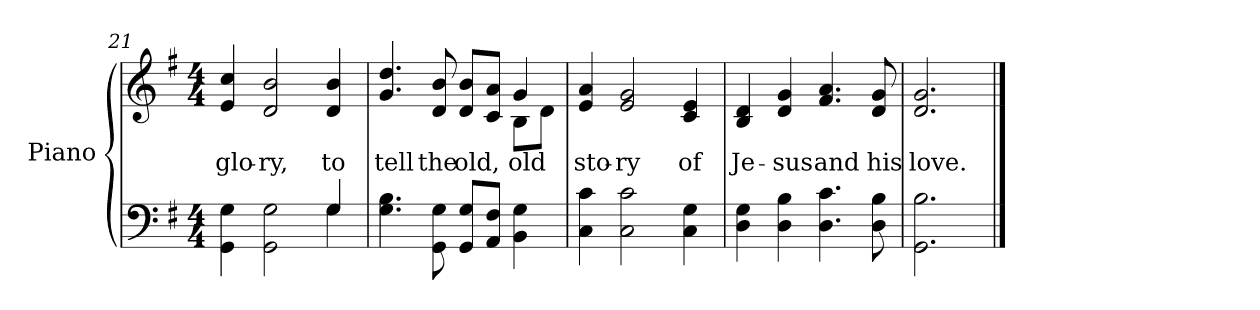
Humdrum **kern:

**kern	**kern	**text
*part2	*part1	*part1
*staff2	*staff1	*staff1
*I"Piano	*I"Piano	*
*I'Pno.	*I'Pno.	*
!!LO:PB:g=z
*clefF4	*clefG2	*
*k[f#]	*k[f#]	*
*G:	*G:	*
*M4/4	*M4/4	*
=21	=21	=21
*^	*	*
!	!	!	!LO:LY:b:color=#000000
4GGi\ 4Gi	2.ryy	4ei/ 4cci	glo-
!	!	!	!LO:LY:b:color=#000000
2GGi\ 2Gi	.	2di/ 2bi	-ry,
!	!	!	!LO:LY:b:color=#000000
4Gi/	4Gi\	4di/ 4bi	to
*v	*v	*	*
=22	=22	=22
*^	*	*
!	!	!	!LO:LY:b:color=#000000
*v	*v	*^	*
4.Gi\ 4.Bi	4.gi/ 4.ddi	2.ryy	tell
!	!	!	!LO:LY:b:color=#000000
8GGi\ 8Gi	8di/ 8bi	.	the
!	!	!	!LO:LY:b:color=#000000
8GGi/ 8Gi/L	8di/ 8bi/L	.	old,
8AAi/ 8F#i/J	8ci/ 8ai/J	.	.
!	!	!	!LO:LY:b:color=#000000
4BBi\ 4Gi	4gi/	8Bi\L	old
.	.	8di\J	.
*	*v	*v	*
=23	=23	=23
*	*^	*
!	!	!	!LO:LY:b:color=#000000
*	*v	*v	*
4Ci\ 4ci	4ei/ 4ai	sto-
!	!	!LO:LY:b:color=#000000
2Ci\ 2ci	2ei/ 2gi	-ry
!	!	!LO:LY:b:color=#000000
4Ci\ 4Gi	4ci/ 4ei	of
=24	=24	=24
!	!	!LO:LY:b:color=#000000
4Di\ 4Gi	4Bi/ 4di	Je-
!	!	!LO:LY:b:color=#000000
4Di\ 4Bi	4di/ 4gi	-sus
!	!	!LO:LY:b:color=#000000
4.Di\ 4.ci	4.f#i/ 4.ai	and
!	!	!LO:LY:b:color=#000000
8Di\ 8Bi	8di/ 8gi	his
=25	=25	=25
!	!	!LO:LY:b:color=#000000
2.GGi\ 2.Bi	2.di/ 2.gi	love.
==	==	==
*-	*-	*-
